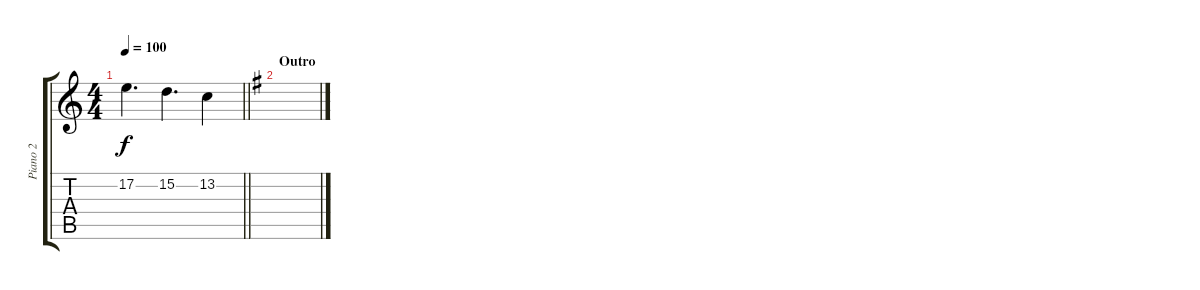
\track ("Piano 2" "Piano 2") {instrument acousticgrandpiano}
\staff {score tabs}
\tuning (E4 B3 G3 D3 A2 E2) {hide}
\ts (4 4)
\tempo 100
\clef g2
\barLineRight lightlight
\ks c
17.2.4{d dy f} 15.2.4{d} 13.2.4 |
\section ("" "Outro")
\ks g
